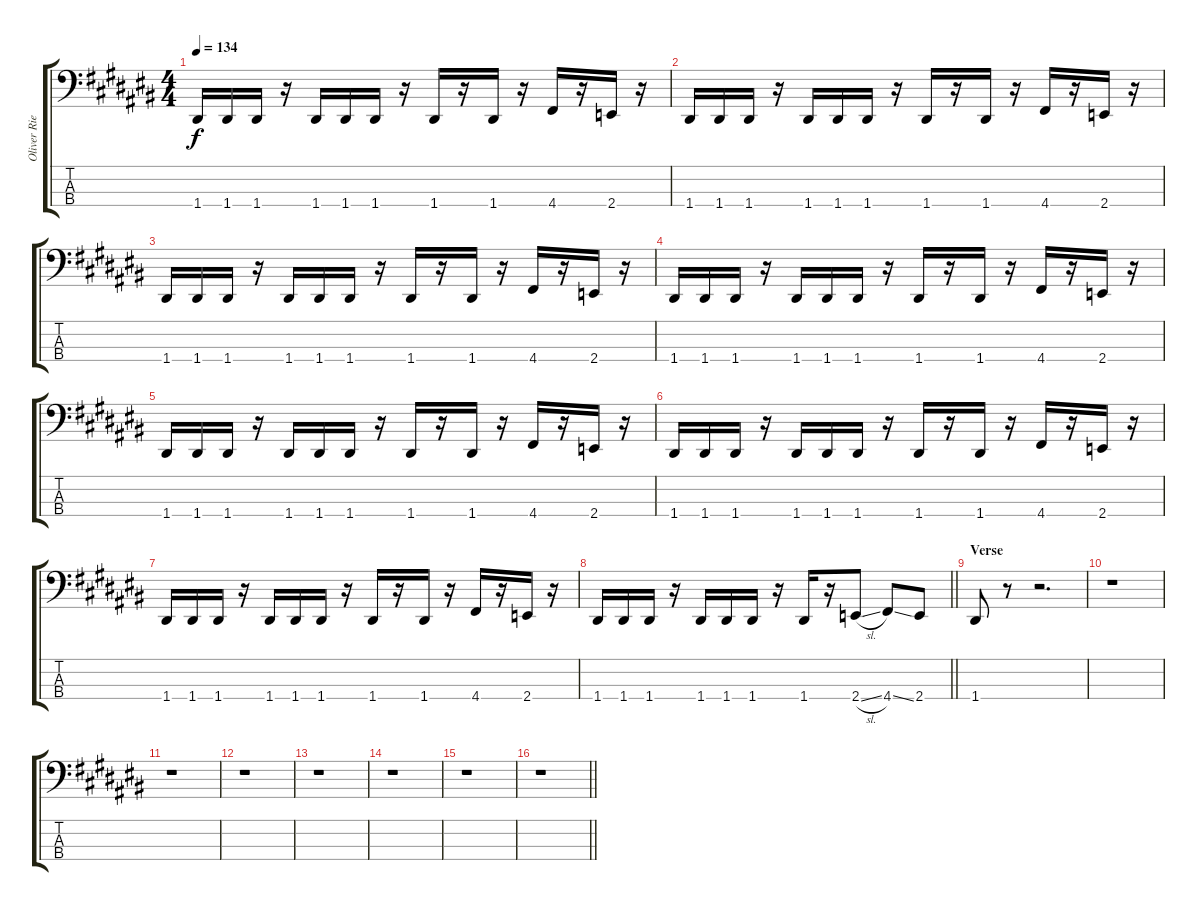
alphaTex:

\track ("Oliver Riedel - Bass" "Oliver Rie") {instrument electricbassfinger}
\staff {score tabs}
\tuning (G2 D2 A1 D1) {hide}
\ts (4 4)
\tempo 134
\clef f4
\ks c#
1.4.16{dy f} 1.4.16 1.4.16 r.16 1.4.16 1.4.16 1.4.16 r.16 1.4.16 r.16 1.4.16 r.16 4.4.16 r.16 2.4.16 r.16 |
1.4.16 1.4.16 1.4.16 r.16 1.4.16 1.4.16 1.4.16 r.16 1.4.16 r.16 1.4.16 r.16 4.4.16 r.16 2.4.16 r.16 |
1.4.16 1.4.16 1.4.16 r.16 1.4.16 1.4.16 1.4.16 r.16 1.4.16 r.16 1.4.16 r.16 4.4.16 r.16 2.4.16 r.16 |
1.4.16 1.4.16 1.4.16 r.16 1.4.16 1.4.16 1.4.16 r.16 1.4.16 r.16 1.4.16 r.16 4.4.16 r.16 2.4.16 r.16 |
1.4.16 1.4.16 1.4.16 r.16 1.4.16 1.4.16 1.4.16 r.16 1.4.16 r.16 1.4.16 r.16 4.4.16 r.16 2.4.16 r.16 |
1.4.16 1.4.16 1.4.16 r.16 1.4.16 1.4.16 1.4.16 r.16 1.4.16 r.16 1.4.16 r.16 4.4.16 r.16 2.4.16 r.16 |
1.4.16 1.4.16 1.4.16 r.16 1.4.16 1.4.16 1.4.16 r.16 1.4.16 r.16 1.4.16 r.16 4.4.16 r.16 2.4.16 r.16 |
\barLineRight lightlight
1.4.16 1.4.16 1.4.16 r.16 1.4.16 1.4.16 1.4.16 r.16 1.4.16 r.16 2.4{sl}.8 4.4{ss}.8 2.4.8 |
\section ("" "Verse")
1.4.8 r.8 r.2{d} |
r.1 |
r.1 |
r.1 |
r.1 |
r.1 |
r.1 |
\barLineRight lightlight
r.1
